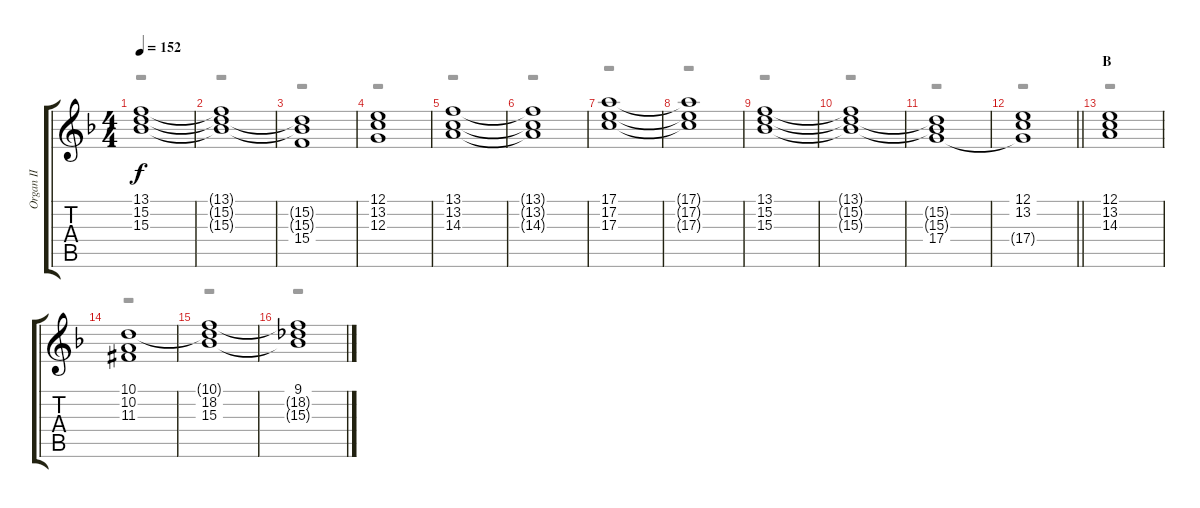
\track ("Organ II" "Organ II") {instrument drawbarorgan}
\staff {score tabs}
\tuning (E4 B3 G3 D3 A2 E2) {hide}
\voice
\ts (4 4)
\tempo 152
\clef g2
\ks f
(13.1 15.2 15.3).1{dy f} |
(13.1{t} 15.2{t} 15.3{t}).1 |
(15.2{t} 15.3{t} 15.4).1 |
(12.1 13.2 12.3).1 |
(13.1 13.2 14.3).1 |
(13.1{t} 13.2{t} 14.3{t}).1 |
(17.1 17.2 17.3).1 |
(17.1{t} 17.2{t} 17.3{t}).1 |
(13.1 15.2 15.3).1 |
(13.1{t} 15.2{t} 15.3{t}).1 |
(15.2{t} 15.3{t} 17.4).1 |
\barLineRight lightlight
(12.1 13.2 17.4{t}).1 |
\section ("" "B")
(12.1 13.2 14.3).1 |
(10.1 10.2 11.3{acc #}).1 |
(10.1{t} 18.2 15.3).1 |
(9.1 18.2{t} 15.3{t}).1
\voice
\clef g2
\ottava regular
\simile none
\ks f
r.1{dy f} |
r.1 |
r.1 |
r.1 |
r.1 |
r.1 |
r.1 |
r.1 |
r.1 |
r.1 |
r.1 |
\barLineRight lightlight
r.1 |
r.1 |
r.1 |
r.1 |
r.1
